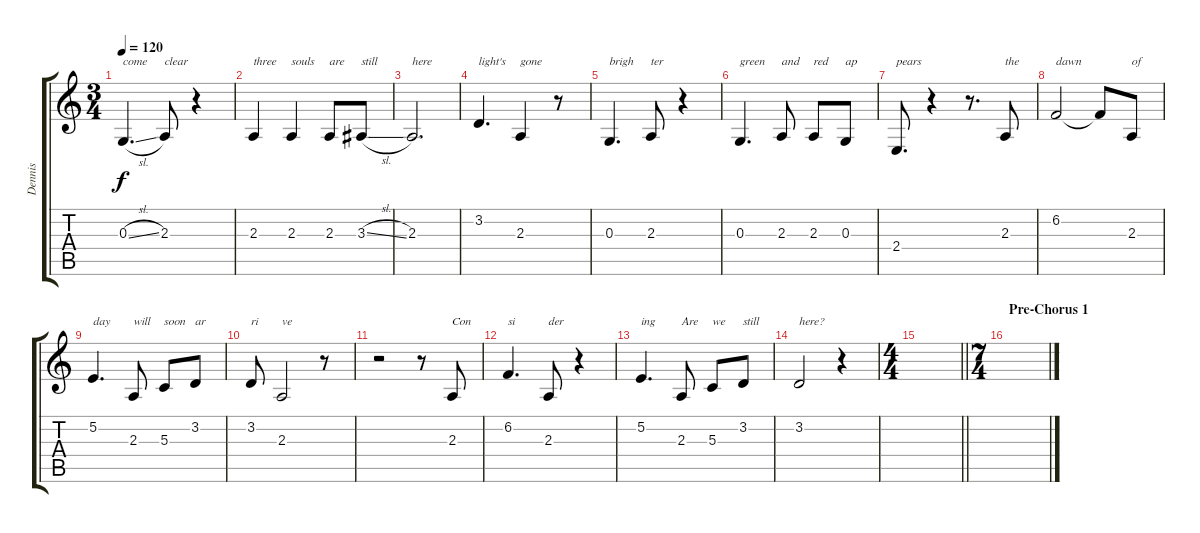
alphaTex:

\track ("Dennis" "Dennis") {instrument tenorsax}
\staff {score tabs}
\tuning (E4 B3 G3 D3 A2 E2) {hide}
\ts (3 4)
\tempo 120
\clef g2
\ks c
0.3{sl}.4{d txt "come" dy f} 2.3.8{txt "clear"} r.4 |
2.3.4{txt "three"} 2.3.4{txt "souls"} 2.3.8{txt "are"} 3.3{sl}.8{txt "still"} |
2.3.2{d txt "here"} |
3.2.4{d txt "light's"} 2.3.4{txt "gone"} r.8 |
0.3.4{d txt "brigh"} 2.3.8{txt "ter"} r.4 |
0.3.4{d txt "green"} 2.3.8{txt "and"} 2.3.8{txt "red"} 0.3.8{txt "ap"} |
2.4.8{d txt "pears"} r.4 r.8{d} 2.3.8{txt "the"} |
6.2.2{txt "dawn"} 6.2{t}.8 2.3.8{txt "of"} |
5.2.4{d txt "day"} 2.3.8{txt "will"} 5.3.8{txt "soon"} 3.2.8{txt "ar"} |
3.2.8{txt "ri"} 2.3.2{txt "ve"} r.8 |
r.2 r.8 2.3.8{txt "Con"} |
6.2.4{d txt "si"} 2.3.8{txt "der"} r.4 |
5.2.4{d txt "ing"} 2.3.8{txt "Are "} 5.3.8{txt "we"} 3.2.8{txt "still"} |
3.2.2{txt "here?"} r.4 |
\ts (4 4)
\barLineRight lightlight
|
\ts (7 4)
\section ("" "Pre-Chorus 1")
